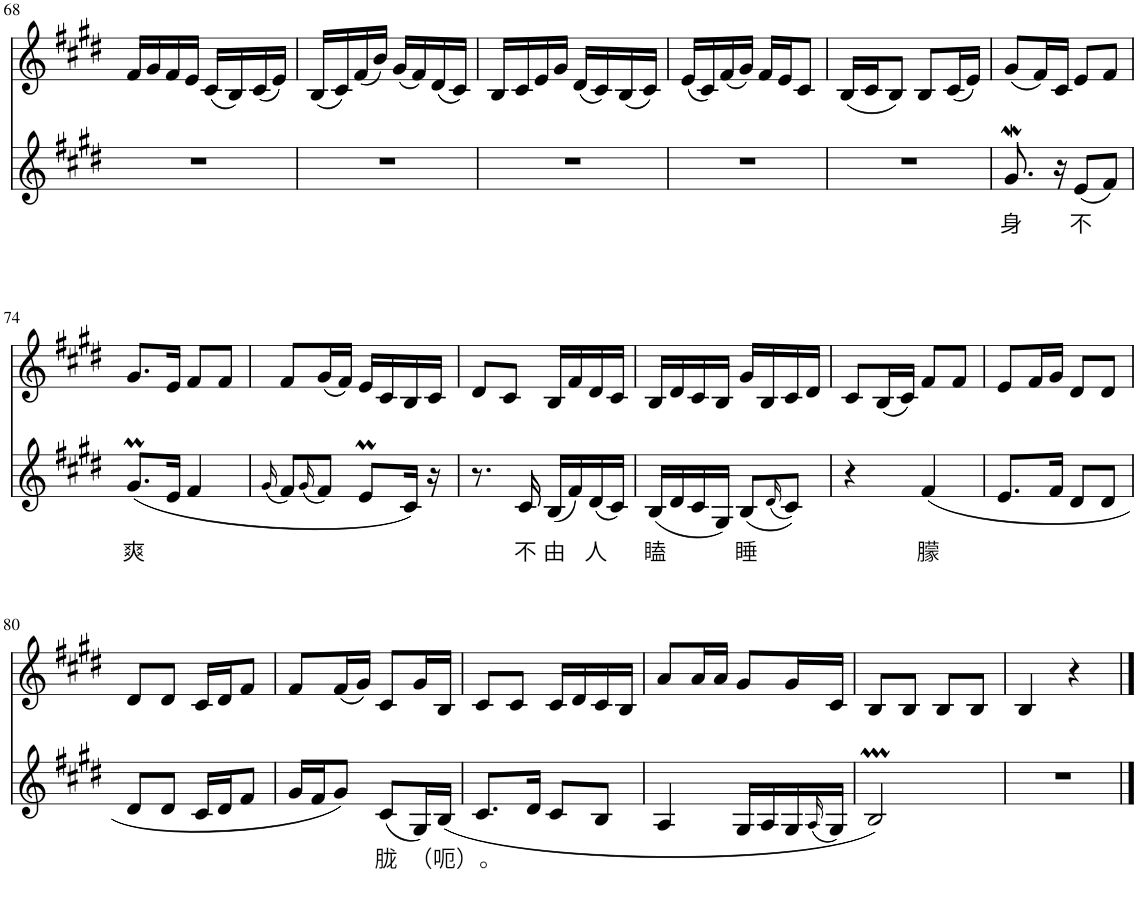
**kern	**text	**kern
*part2	*part2	*part1
*staff2	*staff2	*staff1
*I"Piano	*	*I"Piano
*I'Pno	*	*I'Pno
!!LO:PB:g=z
*clefG2	*	*clefG2
*k[f#c#g#d#]	*	*k[f#c#g#d#]
*M2/4	*	*M2/4
=68	=68	=68
2r	.	16f#/LL
.	.	16g#/
.	.	16f#/
.	.	16e/JJ
.	.	(16c#/LL
.	.	16B/)
.	.	(16c#/
.	.	16e/JJ)
=69	=69	=69
2r	.	(16B/LL
.	.	16c#/)
.	.	(16f#/
.	.	16b/JJ)
.	.	(16g#/LL
.	.	16f#/)
.	.	(16d#/
.	.	16c#/JJ)
=70	=70	=70
2r	.	16B/LL
.	.	16c#/
.	.	16e/
.	.	16g#/JJ
.	.	(16d#/LL
.	.	16c#/)
.	.	(16B/
.	.	16c#/JJ)
=71	=71	=71
2r	.	(16e/LL
.	.	16c#/)
.	.	(16f#/
.	.	16g#/JJ)
.	.	16f#/LL
.	.	16e/J
.	.	8c#/J
=72	=72	=72
2r	.	(16B/LL
.	.	16c#/J
.	.	8B/J)
.	.	8B/L
.	.	(16c#/L
.	.	16e/JJ)
=73	=73	=73
!	!LO:LY:b	!
8.g#W/	身	(8g#/L
.	.	16f#/L)
16r	.	16c#/JJ
!	!LO:LY:b	!
(8e/L	不	8e/L
8f#/J)	.	8f#/J
!!LO:LB:g=z
=74	=74	=74
!	!LO:LY:b	!
(8.g#m/L	爽	8.g#/L
16e/Jk	.	16e/Jk
4f#/	.	8f#/L
.	.	8f#/J
=75	=75	=75
(16qg#/	.	.
8f#/L)	.	8f#/L
(16qg#/	.	.
8f#/J)	.	(16g#/L
.	.	16f#/JJ)
8eM/L	.	16e/LL
.	.	16c#/
16c#/Jk)	.	16B/
16r	.	16c#/JJ
=76	=76	=76
8.r	.	8d#/L
.	.	8c#/J
!	!LO:LY:b	!
16c#/	不	.
!	!LO:LY:b	!
(16B/LL	由	16B/LL
16f#/)	.	16f#/
!	!LO:LY:b	!
(16d#/	人	16d#/
16c#/JJ)	.	16c#/JJ
=77	=77	=77
!	!LO:LY:b	!
(16B/LL	瞌	16B/LL
16d#/	.	16d#/
16c#/	.	16c#/
16G#/JJ)	.	16B/JJ
!	!LO:LY:b	!
(8B/L	睡	16g#/LL
.	.	16B/
(16qd#/	.	.
8c#/J))	.	16c#/
.	.	16d#/JJ
=78	=78	=78
4r	.	8c#/L
.	.	(16B/L
.	.	16c#/JJ)
!	!LO:LY:b	!
(4f#/	朦	8f#/L
.	.	8f#/J
=79	=79	=79
8.e/L	.	8e/L
.	.	16f#/L
16f#/Jk	.	16g#/JJ
8d#/L	.	8d#/L
8d#/J	.	8d#/J
!!LO:LB:g=z
=80	=80	=80
8d#/L	.	8d#/L
8d#/J	.	8d#/J
16c#/LL	.	16c#/LL
16d#/J	.	16d#/J
8f#/J	.	8f#/J
=81	=81	=81
16g#/LL	.	8f#/L
16f#/J	.	.
8g#/J)	.	(16f#/L
.	.	16g#/JJ)
!	!LO:LY:b	!
(8c#/L	胧	8c#/L
16G#/L)	.	16g#/L
!	!LO:LY:b	!
(16B/JJ	（呃）。	16B/JJ
=82	=82	=82
8.c#/L	.	8c#/L
.	.	8c#/J
16d#/Jk	.	.
8c#/L	.	16c#/LL
.	.	16d#/
8B/J	.	16c#/
.	.	16B/JJ
=83	=83	=83
4A/	.	8a/L
.	.	16a/L
.	.	16a/JJ
16G#/LL	.	8g#/L
16A/	.	.
16G#/	.	16g#/L
(16qA/	.	.
16G#/JJ)	.	16c#/JJ
=84	=84	=84
2BM/)	.	8B/L
.	.	8B/J
.	.	8B/L
.	.	8B/J
=85	=85	=85
2r	.	4B/
.	.	4r
==	==	==
*-	*-	*-
